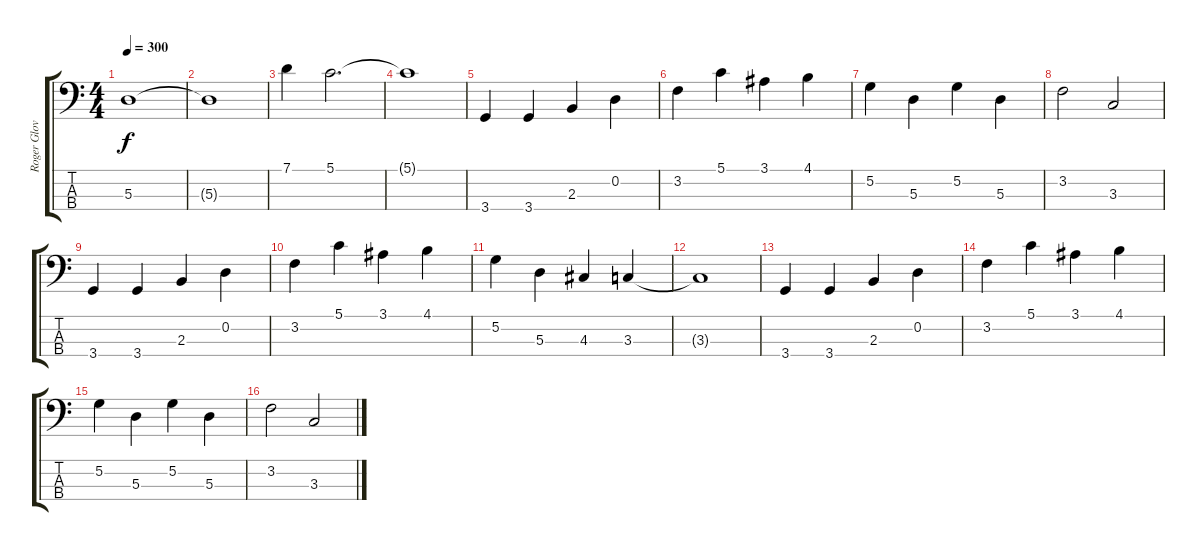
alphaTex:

\track ("Roger Glover" "Roger Glov") {instrument electricbasspick}
\staff {score tabs}
\tuning (G2 D2 A1 E1) {hide}
\ts (4 4)
\tempo 300
\clef f4
\ks c
5.3.1{dy f} |
5.3{t}.1 |
7.1.4 5.1.2{d} |
5.1{t}.1 |
3.4.4 3.4.4 2.3.4 0.2.4 |
3.2.4 5.1.4 3.1.4 4.1.4 |
5.2.4 5.3.4 5.2.4 5.3.4 |
3.2.2 3.3.2 |
3.4.4 3.4.4 2.3.4 0.2.4 |
3.2.4 5.1.4 3.1.4 4.1.4 |
5.2.4 5.3.4 4.3.4 3.3.4 |
3.3{t}.1 |
3.4.4 3.4.4 2.3.4 0.2.4 |
3.2.4 5.1.4 3.1.4 4.1.4 |
5.2.4 5.3.4 5.2.4 5.3.4 |
3.2.2 3.3.2
